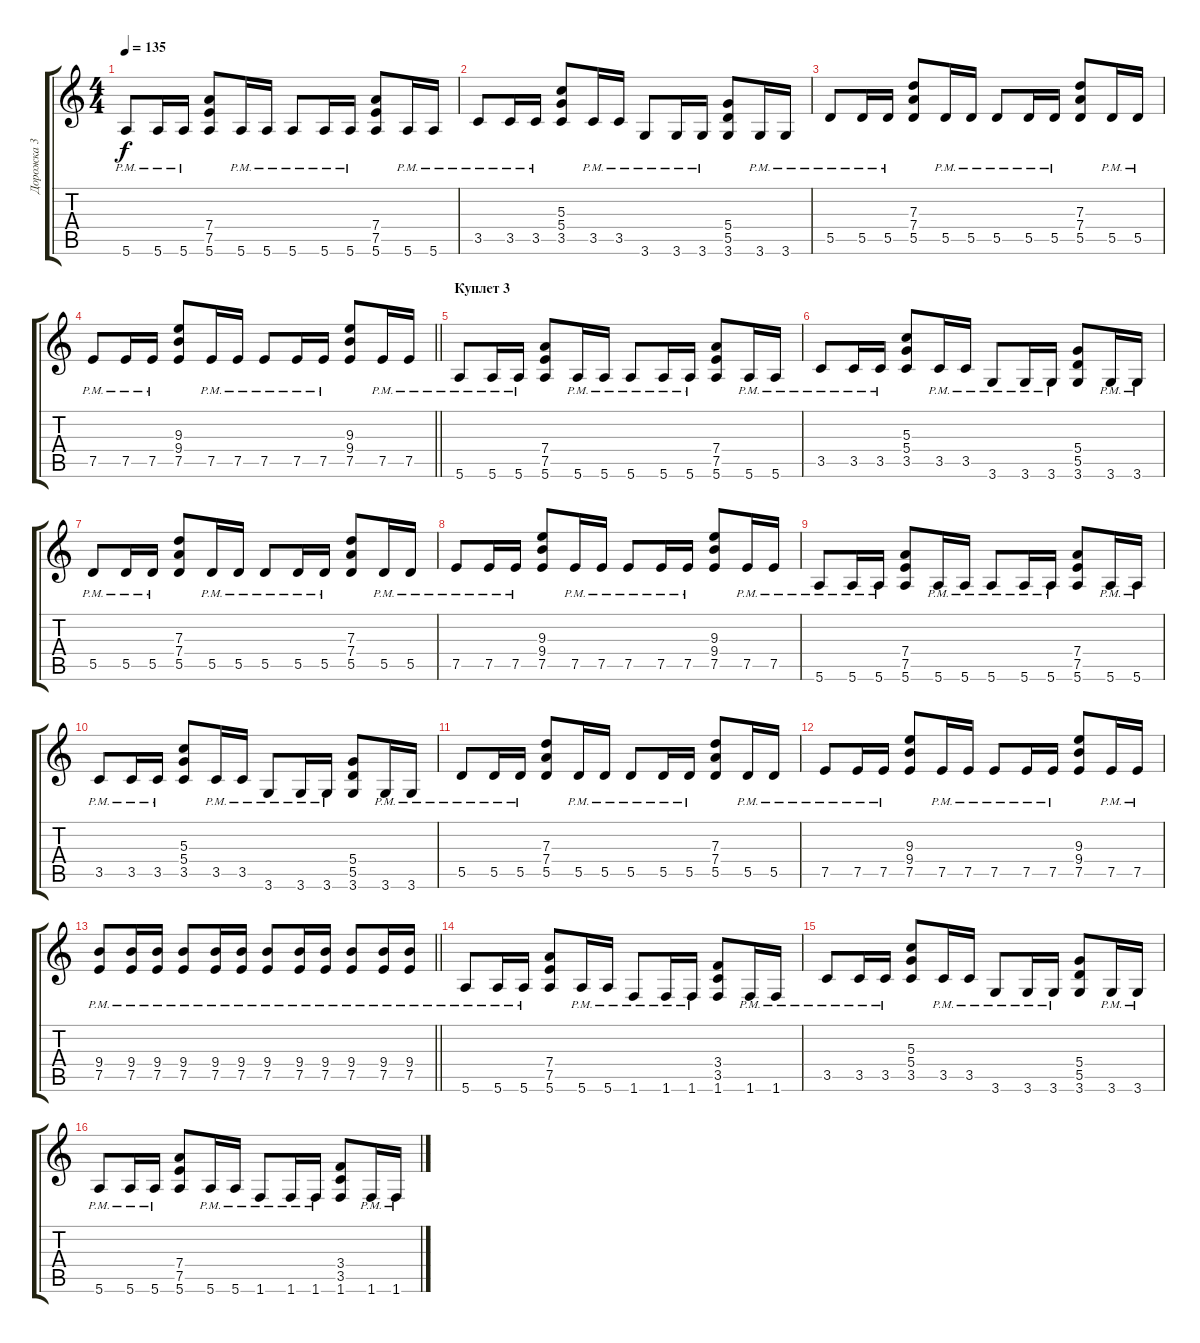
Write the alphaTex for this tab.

\track ("Дорожка 3" "Дорожка 3") {instrument overdrivenguitar}
\staff {score tabs}
\tuning (E4 B3 G3 D3 A2 E2) {hide}
\ts (4 4)
\tempo 135
\clef g2
\ks c
5.6{pm}.8{dy f} 5.6{pm}.16 5.6{pm}.16 (7.4 7.5 5.6).8 5.6{pm}.16 5.6{pm}.16 5.6{pm}.8 5.6{pm}.16 5.6{pm}.16 (7.4 7.5 5.6).8 5.6{pm}.16 5.6{pm}.16 |
3.5{pm}.8 3.5{pm}.16 3.5{pm}.16 (5.3 5.4 3.5).8 3.5{pm}.16 3.5{pm}.16 3.6{pm}.8 3.6{pm}.16 3.6{pm}.16 (5.4 5.5 3.6).8 3.6{pm}.16 3.6{pm}.16 |
5.5{pm}.8 5.5{pm}.16 5.5{pm}.16 (7.3 7.4 5.5).8 5.5{pm}.16 5.5{pm}.16 5.5{pm}.8 5.5{pm}.16 5.5{pm}.16 (7.3 7.4 5.5).8 5.5{pm}.16 5.5{pm}.16 |
\barLineRight lightlight
7.5{pm}.8 7.5{pm}.16 7.5{pm}.16 (9.3 9.4 7.5).8 7.5{pm}.16 7.5{pm}.16 7.5{pm}.8 7.5{pm}.16 7.5{pm}.16 (9.3 9.4 7.5).8 7.5{pm}.16 7.5{pm}.16 |
\section ("" "Куплет 3")
5.6{pm}.8 5.6{pm}.16 5.6{pm}.16 (7.4 7.5 5.6).8 5.6{pm}.16 5.6{pm}.16 5.6{pm}.8 5.6{pm}.16 5.6{pm}.16 (7.4 7.5 5.6).8 5.6{pm}.16 5.6{pm}.16 |
3.5{pm}.8 3.5{pm}.16 3.5{pm}.16 (5.3 5.4 3.5).8 3.5{pm}.16 3.5{pm}.16 3.6{pm}.8 3.6{pm}.16 3.6{pm}.16 (5.4 5.5 3.6).8 3.6{pm}.16 3.6{pm}.16 |
5.5{pm}.8 5.5{pm}.16 5.5{pm}.16 (7.3 7.4 5.5).8 5.5{pm}.16 5.5{pm}.16 5.5{pm}.8 5.5{pm}.16 5.5{pm}.16 (7.3 7.4 5.5).8 5.5{pm}.16 5.5{pm}.16 |
7.5{pm}.8 7.5{pm}.16 7.5{pm}.16 (9.3 9.4 7.5).8 7.5{pm}.16 7.5{pm}.16 7.5{pm}.8 7.5{pm}.16 7.5{pm}.16 (9.3 9.4 7.5).8 7.5{pm}.16 7.5{pm}.16 |
5.6{pm}.8 5.6{pm}.16 5.6{pm}.16 (7.4 7.5 5.6).8 5.6{pm}.16 5.6{pm}.16 5.6{pm}.8 5.6{pm}.16 5.6{pm}.16 (7.4 7.5 5.6).8 5.6{pm}.16 5.6{pm}.16 |
3.5{pm}.8 3.5{pm}.16 3.5{pm}.16 (5.3 5.4 3.5).8 3.5{pm}.16 3.5{pm}.16 3.6{pm}.8 3.6{pm}.16 3.6{pm}.16 (5.4 5.5 3.6).8 3.6{pm}.16 3.6{pm}.16 |
5.5{pm}.8 5.5{pm}.16 5.5{pm}.16 (7.3 7.4 5.5).8 5.5{pm}.16 5.5{pm}.16 5.5{pm}.8 5.5{pm}.16 5.5{pm}.16 (7.3 7.4 5.5).8 5.5{pm}.16 5.5{pm}.16 |
7.5{pm}.8 7.5{pm}.16 7.5{pm}.16 (9.3 9.4 7.5).8 7.5{pm}.16 7.5{pm}.16 7.5{pm}.8 7.5{pm}.16 7.5{pm}.16 (9.3 9.4 7.5).8 7.5{pm}.16 7.5{pm}.16 |
\barLineRight lightlight
(9.4{pm} 7.5{pm}).8 (9.4{pm} 7.5{pm}).16 (9.4{pm} 7.5{pm}).16 (9.4{pm} 7.5{pm}).8 (9.4{pm} 7.5{pm}).16 (9.4{pm} 7.5{pm}).16 (9.4{pm} 7.5{pm}).8 (9.4{pm} 7.5{pm}).16 (9.4{pm} 7.5{pm}).16 (9.4{pm} 7.5{pm}).8 (9.4{pm} 7.5{pm}).16 (9.4{pm} 7.5{pm}).16 |
5.6{pm}.8 5.6{pm}.16 5.6{pm}.16 (7.4 7.5 5.6).8 5.6{pm}.16 5.6{pm}.16 1.6{pm}.8 1.6{pm}.16 1.6{pm}.16 (3.4 3.5 1.6).8 1.6{pm}.16 1.6{pm}.16 |
3.5{pm}.8 3.5{pm}.16 3.5{pm}.16 (5.3 5.4 3.5).8 3.5{pm}.16 3.5{pm}.16 3.6{pm}.8 3.6{pm}.16 3.6{pm}.16 (5.4 5.5 3.6).8 3.6{pm}.16 3.6{pm}.16 |
5.6{pm}.8 5.6{pm}.16 5.6{pm}.16 (7.4 7.5 5.6).8 5.6{pm}.16 5.6{pm}.16 1.6{pm}.8 1.6{pm}.16 1.6{pm}.16 (3.4 3.5 1.6).8 1.6{pm}.16 1.6{pm}.16
